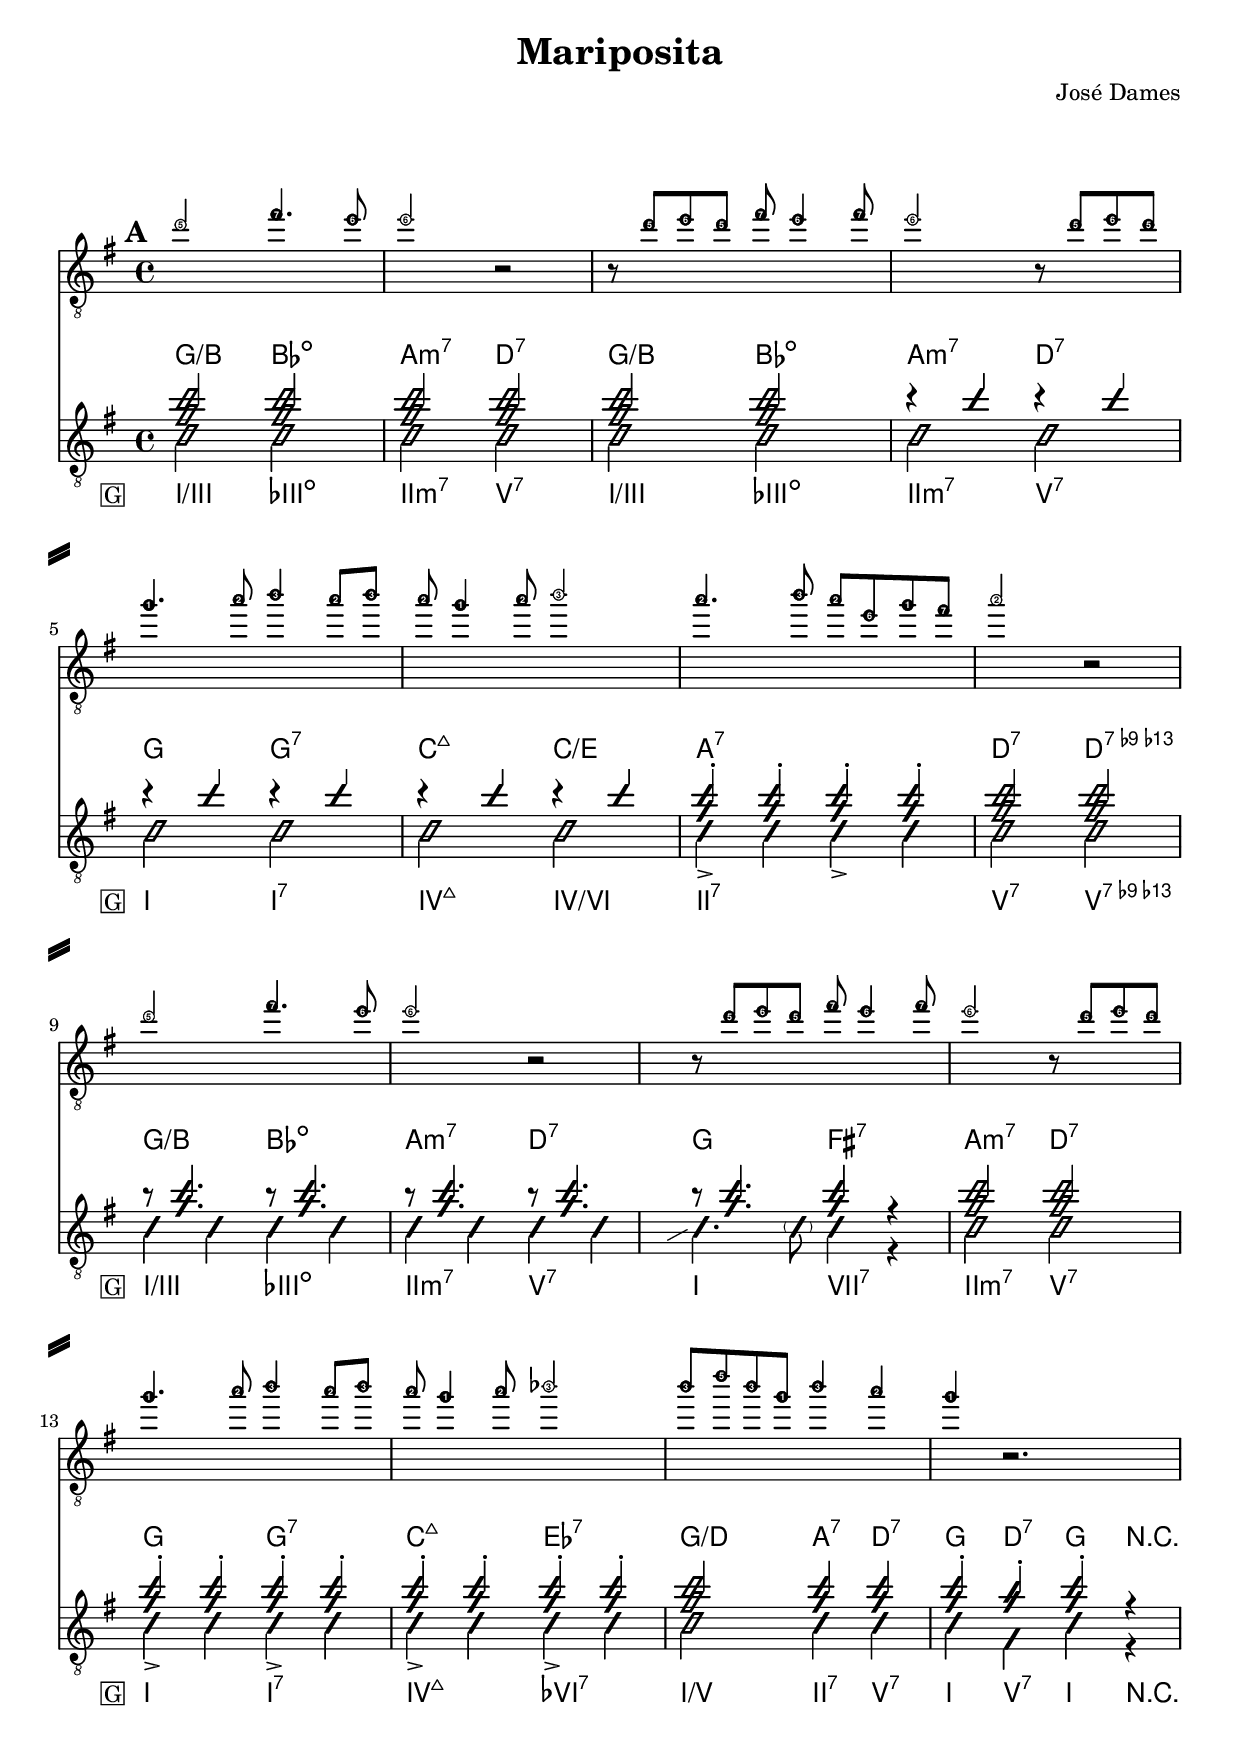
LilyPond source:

\version "2.24.2"

\include "../include/common.ly"
\version "2.24.2"

piano = \relative c'' {
  <<
    \improvisationOn
    {r4 c r c} \\
    \improvisationOn
    {c,2 c}
  >>
}

arpegio = \relative c'' {
  <<
    \improvisationOn
    {r8 g c g r8 g c g } \\
    \improvisationOn
    {c,2 c}
  >>
}

desmarcado = \relative c'' {
  <<
    \improvisationOn
    {r8 <g c>4. r8 <g c>4. } \\
    \improvisationOn
    {c,4 c c c}
  >>
}

marcado = \relative c'' {
  <<
    \improvisationOn
    {<g c>4-. q-. q-. q-. } \\
    \improvisationOn
    {c,4 c c c}
  >>
}

bajos = \relative c'' {
  <<
    \improvisationOn
    {c,4 c c c}
  >>
}

marcadoSincopa = \relative c'' {
  <<
    \improvisationOn
    {<g c>4-. q-. q-. r } \\
    \improvisationOn
    {c,4 c c r}
  >>
}

final = \relative c'' {
  <<
    \improvisationOn
    {<g c>4-. <g b>4-. <g c>4-. r } \\
    \improvisationOn
    {c,4 g c r}
  >>
}

blancas = \relative c'' {
  <<
    \improvisationOn
    {<g c>2 q} \\
    \improvisationOn
    {c,2 c}
  >>
}

blancaMarcado = \relative c'' {
  <<
    \improvisationOn
    {<g c>2 <g c>4 q } \\
    \improvisationOn
    {c,2 c4 c}
  >>
}

marcadoDos = \relative c'' {
  <<
    \improvisationOn
    {<g c>4-. q-. q-. q-. } \\
    \improvisationOn
    {c,4-> c c-> c}
  >>
}

sincopa = \relative c'' {
  <<
    \improvisationOn
    {r8 <g c>4. <g c>4 r } \\
    \improvisationOn
    {
      \once \override Glissando.springs-and-rods
      = #ly:spanner::set-spacing-rods
      \once \override Glissando.minimum-length = #4
      \once \hideNotes
      \grace g, \glissando c4. \parenthesize c8 c4 r
    }
  >>
}

sincopaMarcado = \relative c'' {
  <<
    \improvisationOn
    {r8 <g c>4. <g c>4 q } \\
    \improvisationOn
    {
      \once \override Glissando.springs-and-rods
      = #ly:spanner::set-spacing-rods
      \once \override Glissando.minimum-length = #4
      \once \hideNotes
      \grace g, \glissando c4. \parenthesize c8 c4 c
    }
  >>
}

sincopaTierra = \relative c'' {
  <<
    \improvisationOn
    {<g c>8 <g c>8 r4 <g c>4 r } \\
    \improvisationOn
    {
      \once \override Glissando.springs-and-rods
      = #ly:spanner::set-spacing-rods
      \once \override Glissando.minimum-length = #4
      \once \hideNotes
      \grace g, \glissando c8 c r \parenthesize c c4 r
    }
  >>
}

sincopaFalsa = \relative c'' {
  <<
    \improvisationOn
    {r8 <g c>4. <g c>4 r } \\
    \improvisationOn
    {c,4. \parenthesize c8 c4 r}
  >>
}


\header {
  title = "Mariposita"
  composer = "José Dames"
}

melody = {
  \key g \major |

  d2 fis4. e8 |
  e2 r |
  r8 d e d fis e4 fis8 |
  e2 r8 d e d |

  g4. a8 b4 a8 b |
  a8 g4 a8 b2 |
  a4. b8 a e g fis |
  a2 r |

  d,2 fis4. e8 |
  e2 r |
  r8 d e d fis e4 fis8 |
  e2 r8 d e d |

  g4. a8 b4 a8 b |
  a8 g4 a8 bes2 |
  b8 d b g b4 a |
  g4 r2. |
}

harmony = \chordmode {
  \mark \default
  \key g \major |
  g2:/b bes:dim |
  a2:m7 d:7 |
  g2:/b bes:dim |
  a2:m7 d:7 |
  \break

  g2 g:7 |
  c2:maj7 c:/e |
  a1:7 |
  d2:7 d:9-13- |
  \break

  g2:/b bes:dim |
  a2:m7 d:7 |
  g2 fis:7 |
  a2:m7 d:7 |
  \break

  g2 g:7 |
  c2:maj7 ees:7 |
  g2:/d a4:7 d:7 |
  g4 d:7 g r |
  \break
}


rhythm = {
  \key g \major |

  \blancas
  \blancas
  \blancas
  \piano

  \piano
  \piano
  \marcadoDos
  \blancas

  \desmarcado
  \desmarcado
  \sincopa
  \blancas

  \marcadoDos
  \marcadoDos
  \blancaMarcado
  \final
}
\layout {
  \context {
    \Staff
    \override VerticalAxisGroup.default-staff-staff-spacing =
      #'((basic-distance . 20)
         (minimum-distance . 10)
         (padding . 1))
  }
}


\score {
  <<
    % \transpose c a
    \new Staff = "voice" {
      \stemUp
      \relative c'' {
        \easyHeadsOn
        \melody
      }
    }
    \new ChordNames \harmony
    \new Staff \rhythm
    \new ChordNames \with {
      \consists "Key_engraver"
      \consists #roman-chord-engraver
    } \harmony
  >>

  \layout {}
}
